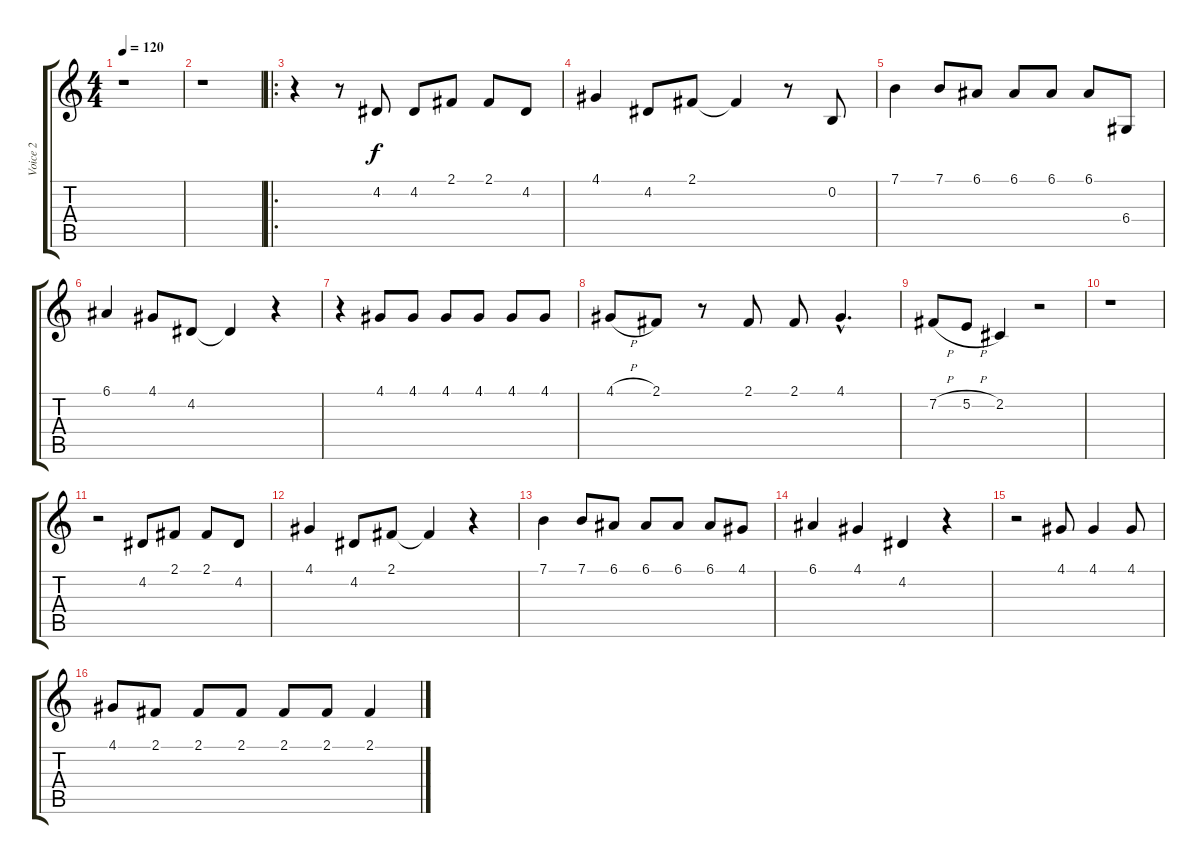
\track ("Voice 2" "Voice 2") {instrument lead6voice}
\staff {score tabs}
\tuning (E4 B3 G3 D3 A2 E2) {hide}
\ts (4 4)
\tempo 120
\clef g2
\ks c
r.1{dy f instrument lead6voice} |
r.1 |
\ro
r.4 r.8 4.2.8 4.2.8 2.1.8 2.1.8 4.2.8 |
4.1.4 4.2.8 2.1.8 2.1{t}.4 r.8 0.2.8 |
7.1.4 7.1.8 6.1.8 6.1.8 6.1.8 6.1.8 6.4.8 |
6.1.4 4.1.8 4.2.8 4.2{t}.4 r.4 |
r.4 4.1.8 4.1.8 4.1.8 4.1.8 4.1.8 4.1.8 |
4.1{h}.8 2.1.8 r.8 2.1.8 2.1.8 4.1{hac}.4{d} |
7.2{h}.8 5.2{h}.8 2.2.4 r.2 |
r.1 |
r.2 4.2.8 2.1.8 2.1.8 4.2.8 |
4.1.4 4.2.8 2.1.8 2.1{t}.4 r.4 |
7.1.4 7.1.8 6.1.8 6.1.8 6.1.8 6.1.8 4.1.8 |
6.1.4 4.1.4 4.2.4 r.4 |
r.2 4.1.8 4.1.4 4.1.8 |
4.1.8 2.1.8 2.1.8 2.1.8 2.1.8 2.1.8 2.1.4
